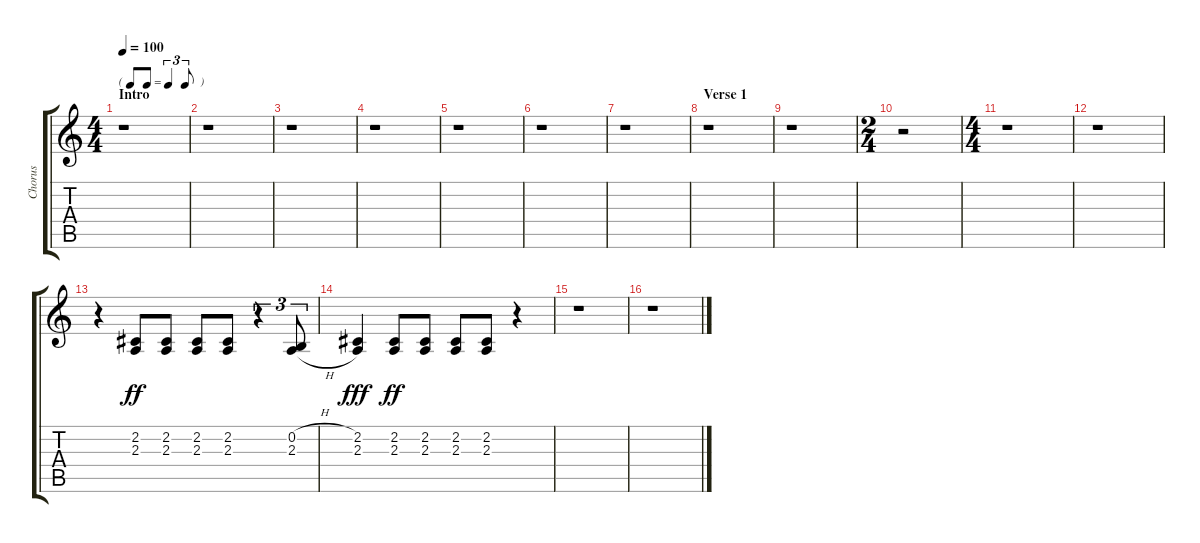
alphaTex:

\track ("Chorus" "Chorus") {instrument acousticgrandpiano}
\staff {score tabs}
\tuning (E4 B3 G3 D3 A2 E2) {hide}
\ts (4 4)
\tf triplet8th
\section ("" "Intro")
\tempo 100
\clef g2
\ks c
r.1{dy ff instrument acousticgrandpiano} |
r.1 |
r.1 |
r.1 |
r.1 |
r.1 |
r.1 |
\section ("" "Verse 1")
r.1 |
r.1 |
\ts (2 4)
r.2 |
\ts (4 4)
r.1 |
r.1 |
r.4 (2.2 2.3).8 (2.2 2.3).8 (2.2 2.3).8 (2.2 2.3).8 r.4{tu (3 2)} (0.2{h} 2.3{h}).8{tu (3 2)} |
(2.2 2.3).4{dy fff} (2.2 2.3).8{dy ff} (2.2 2.3).8 (2.2 2.3).8 (2.2 2.3).8 r.4 |
r.1 |
r.1
